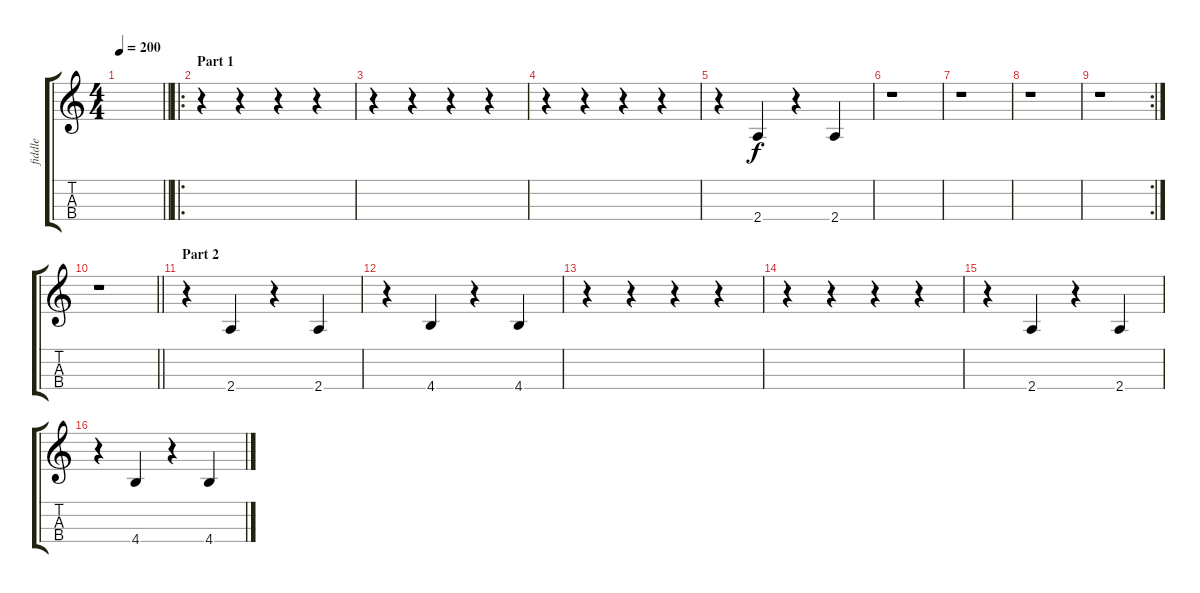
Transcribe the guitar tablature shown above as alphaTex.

\track ("fiddle" "fiddle") {instrument orchestralharp}
\staff {score tabs}
\tuning (E5 A4 D4 G3) {hide}
\ts (4 4)
\tempo 200
\clef g2
\barLineRight lightlight
\ks c
|
\ro
\section ("" "Part 1")
r.4 r.4 r.4 r.4 |
r.4 r.4 r.4 r.4 |
r.4 r.4 r.4 r.4 |
r.4 2.4.4 r.4 2.4.4 |
r.1 |
r.1 |
r.1 |
\rc 2
r.1 |
\barLineRight lightlight
r.1 |
\section ("" "Part 2")
r.4 2.4.4 r.4 2.4.4 |
r.4 4.4.4 r.4 4.4.4 |
r.4 r.4 r.4 r.4 |
r.4 r.4 r.4 r.4 |
r.4 2.4.4 r.4 2.4.4 |
r.4 4.4.4 r.4 4.4.4
